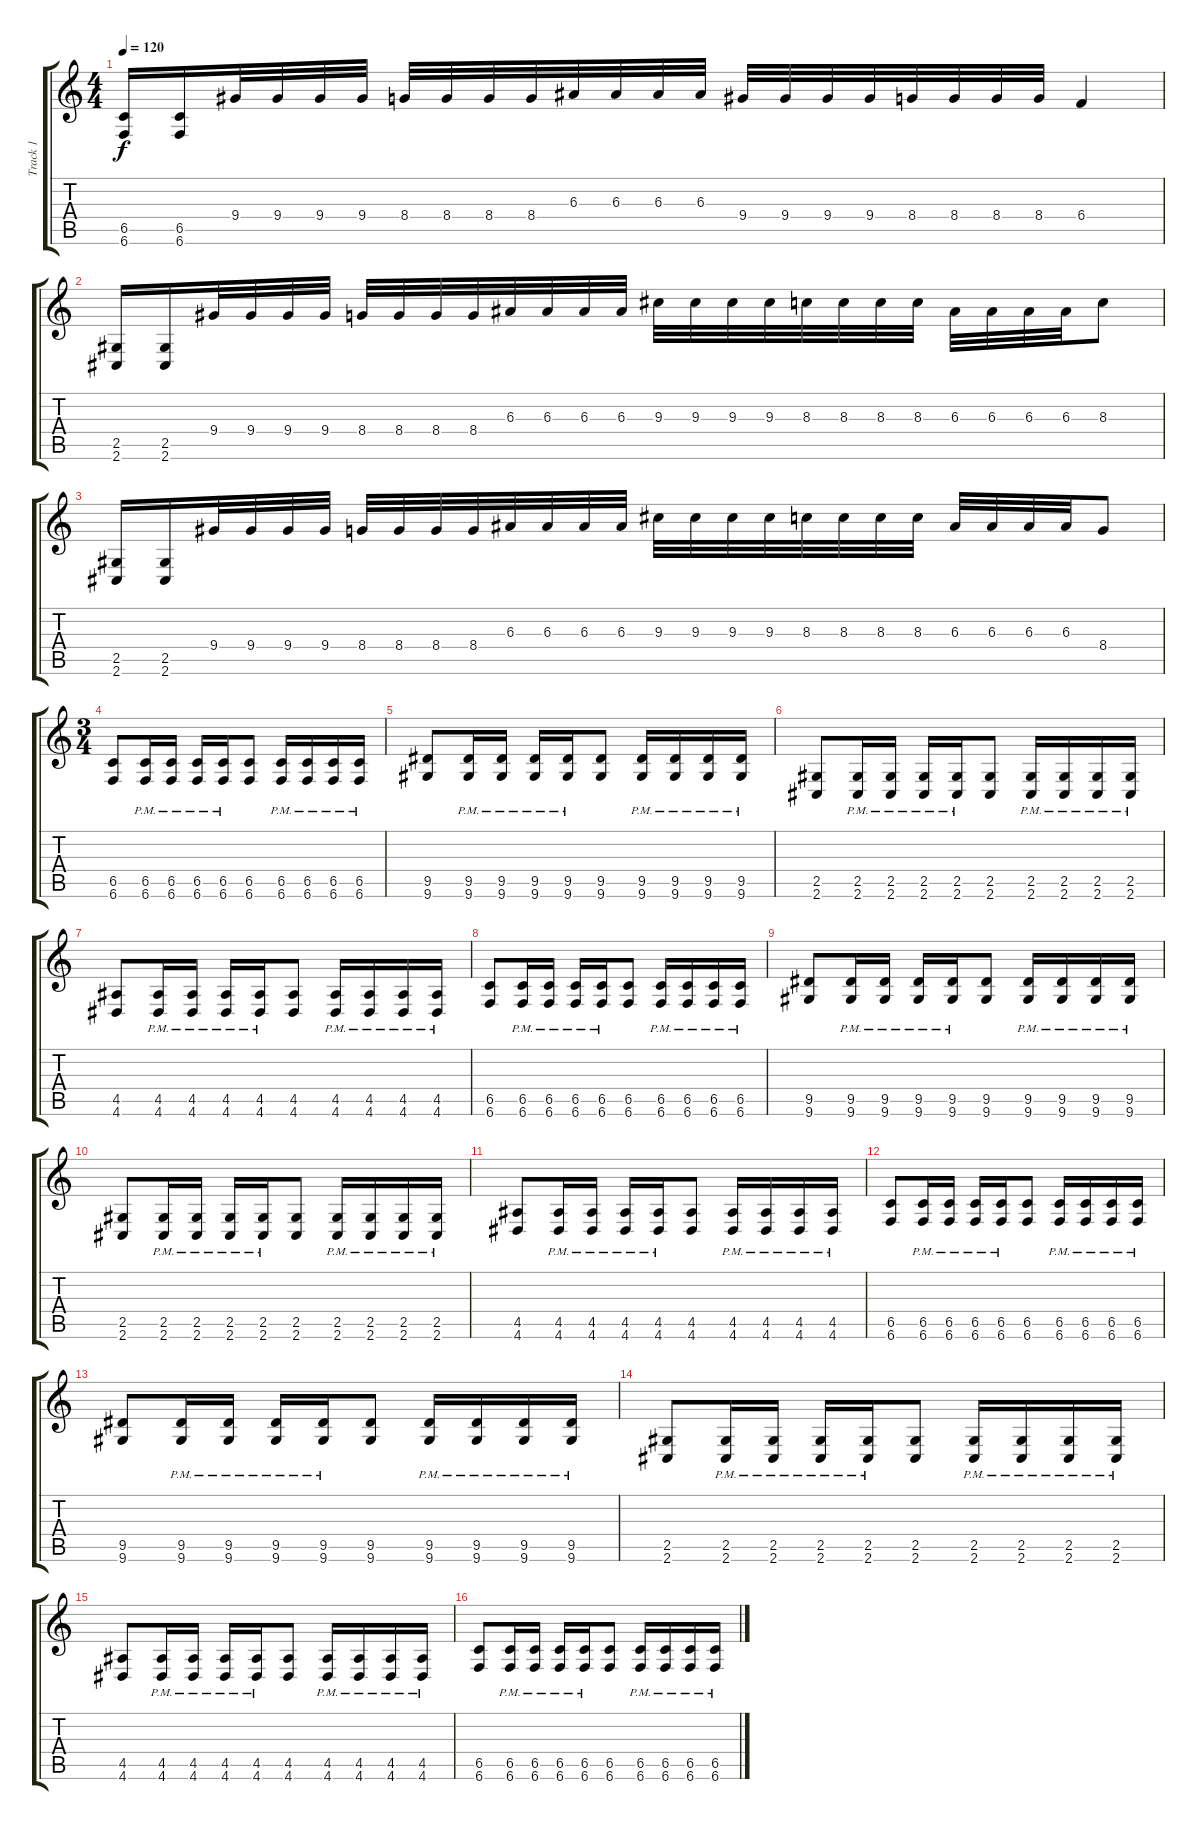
\track ("Track 1" "Track 1") {instrument distortionguitar}
\staff {score tabs}
\tuning (Db4 Ab3 E3 B2 Gb2 B1) {hide}
\ts (4 4)
\tempo 120
\clef g2
\ks c
(6.5 6.6).16{dy f} (6.5 6.6).16 9.4.32 9.4.32 9.4.32 9.4.32 8.4.32 8.4.32 8.4.32 8.4.32 6.3.32 6.3.32 6.3.32 6.3.32 9.4.32 9.4.32 9.4.32 9.4.32 8.4.32 8.4.32 8.4.32 8.4.32 6.4.4 |
(2.5 2.6).16 (2.5 2.6).16 9.4.32 9.4.32 9.4.32 9.4.32 8.4.32 8.4.32 8.4.32 8.4.32 6.3.32 6.3.32 6.3.32 6.3.32 9.3.32 9.3.32 9.3.32 9.3.32 8.3.32 8.3.32 8.3.32 8.3.32 6.3.32 6.3.32 6.3.32 6.3.32 8.3.8 |
(2.5 2.6).16 (2.5 2.6).16 9.4.32 9.4.32 9.4.32 9.4.32 8.4.32 8.4.32 8.4.32 8.4.32 6.3.32 6.3.32 6.3.32 6.3.32 9.3.32 9.3.32 9.3.32 9.3.32 8.3.32 8.3.32 8.3.32 8.3.32 6.3.32 6.3.32 6.3.32 6.3.32 8.4.8 |
\ts (3 4)
(6.5 6.6).8 (6.5{pm} 6.6{pm}).16 (6.5{pm} 6.6{pm}).16 (6.5{pm} 6.6{pm}).16 (6.5{pm} 6.6{pm}).16 (6.5 6.6).8 (6.5{pm} 6.6{pm}).16 (6.5{pm} 6.6{pm}).16 (6.5{pm} 6.6{pm}).16 (6.5{pm} 6.6{pm}).16 |
(9.5 9.6).8 (9.5{pm} 9.6{pm}).16 (9.5{pm} 9.6{pm}).16 (9.5{pm} 9.6{pm}).16 (9.5{pm} 9.6{pm}).16 (9.5 9.6).8 (9.5{pm} 9.6{pm}).16 (9.5{pm} 9.6{pm}).16 (9.5{pm} 9.6{pm}).16 (9.5{pm} 9.6{pm}).16 |
(2.5 2.6).8 (2.5{pm} 2.6{pm}).16 (2.5{pm} 2.6{pm}).16 (2.5{pm} 2.6{pm}).16 (2.5{pm} 2.6{pm}).16 (2.5 2.6).8 (2.5{pm} 2.6{pm}).16 (2.5{pm} 2.6{pm}).16 (2.5{pm} 2.6{pm}).16 (2.5{pm} 2.6{pm}).16 |
(4.5 4.6).8 (4.5{pm} 4.6{pm}).16 (4.5{pm} 4.6{pm}).16 (4.5{pm} 4.6{pm}).16 (4.5{pm} 4.6{pm}).16 (4.5 4.6).8 (4.5{pm} 4.6{pm}).16 (4.5{pm} 4.6{pm}).16 (4.5{pm} 4.6{pm}).16 (4.5{pm} 4.6{pm}).16 |
(6.5 6.6).8 (6.5{pm} 6.6{pm}).16 (6.5{pm} 6.6{pm}).16 (6.5{pm} 6.6{pm}).16 (6.5{pm} 6.6{pm}).16 (6.5 6.6).8 (6.5{pm} 6.6{pm}).16 (6.5{pm} 6.6{pm}).16 (6.5{pm} 6.6{pm}).16 (6.5{pm} 6.6{pm}).16 |
(9.5 9.6).8 (9.5{pm} 9.6{pm}).16 (9.5{pm} 9.6{pm}).16 (9.5{pm} 9.6{pm}).16 (9.5{pm} 9.6{pm}).16 (9.5 9.6).8 (9.5{pm} 9.6{pm}).16 (9.5{pm} 9.6{pm}).16 (9.5{pm} 9.6{pm}).16 (9.5{pm} 9.6{pm}).16 |
(2.5 2.6).8 (2.5{pm} 2.6{pm}).16 (2.5{pm} 2.6{pm}).16 (2.5{pm} 2.6{pm}).16 (2.5{pm} 2.6{pm}).16 (2.5 2.6).8 (2.5{pm} 2.6{pm}).16 (2.5{pm} 2.6{pm}).16 (2.5{pm} 2.6{pm}).16 (2.5{pm} 2.6{pm}).16 |
(4.5 4.6).8 (4.5{pm} 4.6{pm}).16 (4.5{pm} 4.6{pm}).16 (4.5{pm} 4.6{pm}).16 (4.5{pm} 4.6{pm}).16 (4.5 4.6).8 (4.5{pm} 4.6{pm}).16 (4.5{pm} 4.6{pm}).16 (4.5{pm} 4.6{pm}).16 (4.5{pm} 4.6{pm}).16 |
(6.5 6.6).8 (6.5{pm} 6.6{pm}).16 (6.5{pm} 6.6{pm}).16 (6.5{pm} 6.6{pm}).16 (6.5{pm} 6.6{pm}).16 (6.5 6.6).8 (6.5{pm} 6.6{pm}).16 (6.5{pm} 6.6{pm}).16 (6.5{pm} 6.6{pm}).16 (6.5{pm} 6.6{pm}).16 |
(9.5 9.6).8 (9.5{pm} 9.6{pm}).16 (9.5{pm} 9.6{pm}).16 (9.5{pm} 9.6{pm}).16 (9.5{pm} 9.6{pm}).16 (9.5 9.6).8 (9.5{pm} 9.6{pm}).16 (9.5{pm} 9.6{pm}).16 (9.5{pm} 9.6{pm}).16 (9.5{pm} 9.6{pm}).16 |
(2.5 2.6).8 (2.5{pm} 2.6{pm}).16 (2.5{pm} 2.6{pm}).16 (2.5{pm} 2.6{pm}).16 (2.5{pm} 2.6{pm}).16 (2.5 2.6).8 (2.5{pm} 2.6{pm}).16 (2.5{pm} 2.6{pm}).16 (2.5{pm} 2.6{pm}).16 (2.5{pm} 2.6{pm}).16 |
(4.5 4.6).8 (4.5{pm} 4.6{pm}).16 (4.5{pm} 4.6{pm}).16 (4.5{pm} 4.6{pm}).16 (4.5{pm} 4.6{pm}).16 (4.5 4.6).8 (4.5{pm} 4.6{pm}).16 (4.5{pm} 4.6{pm}).16 (4.5{pm} 4.6{pm}).16 (4.5{pm} 4.6{pm}).16 |
(6.5 6.6).8 (6.5{pm} 6.6{pm}).16 (6.5{pm} 6.6{pm}).16 (6.5{pm} 6.6{pm}).16 (6.5{pm} 6.6{pm}).16 (6.5 6.6).8 (6.5{pm} 6.6{pm}).16 (6.5{pm} 6.6{pm}).16 (6.5{pm} 6.6{pm}).16 (6.5{pm} 6.6{pm}).16
